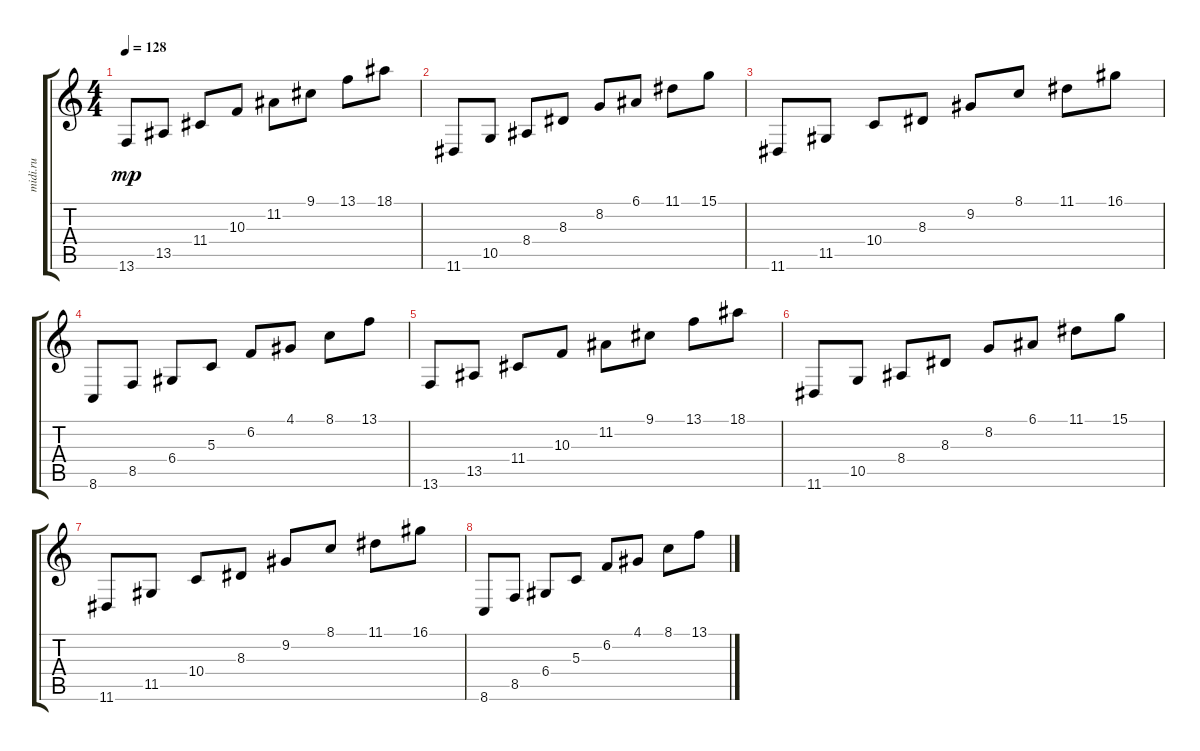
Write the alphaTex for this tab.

\track ("midi.ru" "midi.ru") {instrument lead2sawtooth}
\staff {score tabs}
\tuning (E4 B3 G3 D3 A2 E2) {hide}
\ts (4 4)
\tempo 128
\clef g2
\ks c
13.6.8{dy mp balance 0} 13.5.8{balance 0} 11.4.8{balance 1} 10.3.8{balance 4} 11.2.8{balance 8} 9.1.8{balance 12} 13.1.8{balance 14} 18.1.8{balance 16} |
11.6.8{balance 0} 10.5.8{balance 0} 8.4.8{balance 2} 8.3.8{balance 5} 8.2.8{balance 9} 6.1.8{balance 12} 11.1.8{balance 14} 15.1.8{balance 16} |
11.6.8{balance 0} 11.5.8{balance 0} 10.4.8{balance 2} 8.3.8{balance 4} 9.2.8{balance 10} 8.1.8{balance 14} 11.1.8{balance 16} 16.1.8{balance 16} |
8.6.8{balance 0} 8.5.8{balance 0} 6.4.8{balance 1} 5.3.8{balance 4} 6.2.8{balance 9} 4.1.8{balance 14} 8.1.8{balance 16} 13.1.8{balance 16} |
13.6.8{balance 0} 13.5.8{balance 0} 11.4.8{balance 1} 10.3.8{balance 3} 11.2.8{balance 8} 9.1.8{balance 12} 13.1.8{balance 15} 18.1.8{balance 16} |
11.6.8{balance 0} 10.5.8{balance 1} 8.4.8{balance 2} 8.3.8{balance 5} 8.2.8{balance 10} 6.1.8{balance 13} 11.1.8{balance 14} 15.1.8{balance 16} |
11.6.8{balance 0} 11.5.8{balance 2} 10.4.8{balance 4} 8.3.8{balance 6} 9.2.8{balance 8} 8.1.8{balance 12} 11.1.8{balance 14} 16.1.8{balance 15} |
8.6.8{balance 0} 8.5.8{balance 0} 6.4.8{balance 2} 5.3.8{balance 6} 6.2.8{balance 9} 4.1.8{balance 12} 8.1.8{balance 15} 13.1.8{balance 16}
